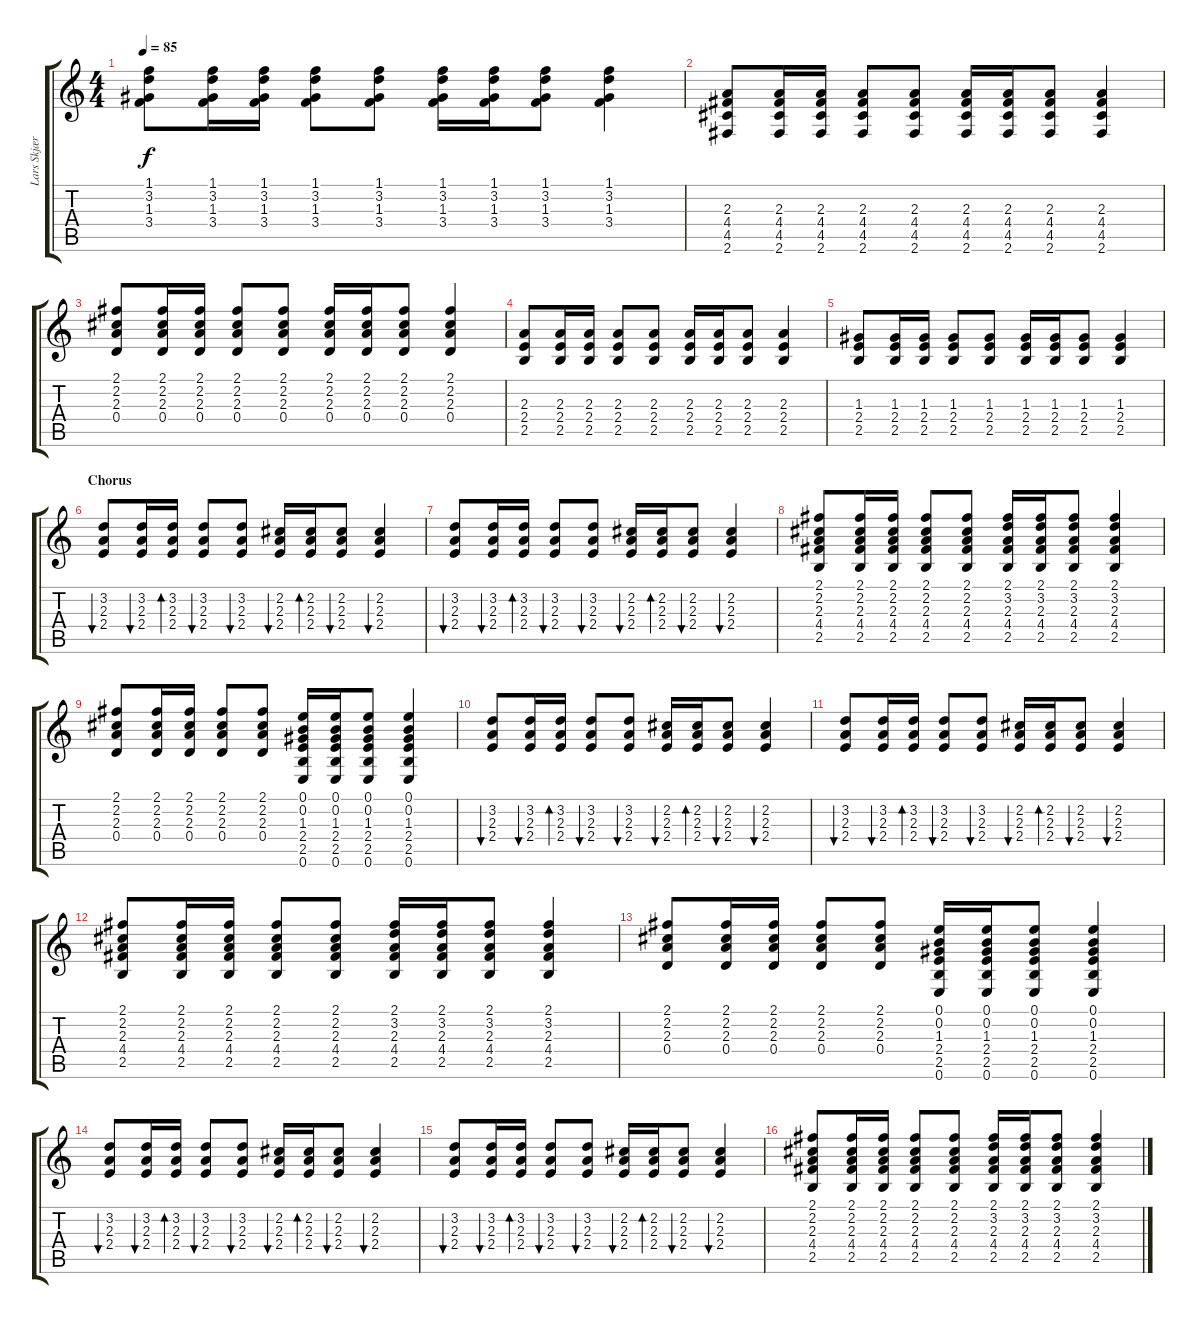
\track ("Lars Skjærbæk (Rytme Guitar)" "Lars Skjær") {instrument electricguitarjazz}
\staff {score tabs}
\tuning (E4 B3 G3 D3 A2 E2) {hide}
\ts (4 4)
\tempo 85
\clef g2
\ks c
(1.1 3.2 1.3 3.4).8{dy f} (1.1 3.2 1.3 3.4).16 (1.1 3.2 1.3 3.4).16 (1.1 3.2 1.3 3.4).8 (1.1 3.2 1.3 3.4).8 (1.1 3.2 1.3 3.4).16 (1.1 3.2 1.3 3.4).16 (1.1 3.2 1.3 3.4).8 (1.1 3.2 1.3 3.4).4 |
(2.3 4.4 4.5 2.6).8 (2.3 4.4 4.5 2.6).16 (2.3 4.4 4.5 2.6).16 (2.3 4.4 4.5 2.6).8 (2.3 4.4 4.5 2.6).8 (2.3 4.4 4.5 2.6).16 (2.3 4.4 4.5 2.6).16 (2.3 4.4 4.5 2.6).8 (2.3 4.4 4.5 2.6).4 |
(2.1 2.2 2.3 0.4).8 (2.1 2.2 2.3 0.4).16 (2.1 2.2 2.3 0.4).16 (2.1 2.2 2.3 0.4).8 (2.1 2.2 2.3 0.4).8 (2.1 2.2 2.3 0.4).16 (2.1 2.2 2.3 0.4).16 (2.1 2.2 2.3 0.4).8 (2.1 2.2 2.3 0.4).4 |
(2.3 2.4 2.5).8 (2.3 2.4 2.5).16 (2.3 2.4 2.5).16 (2.3 2.4 2.5).8 (2.3 2.4 2.5).8 (2.3 2.4 2.5).16 (2.3 2.4 2.5).16 (2.3 2.4 2.5).8 (2.3 2.4 2.5).4 |
(1.3 2.4 2.5).8 (1.3 2.4 2.5).16 (1.3 2.4 2.5).16 (1.3 2.4 2.5).8 (1.3 2.4 2.5).8 (1.3 2.4 2.5).16 (1.3 2.4 2.5).16 (1.3 2.4 2.5).8 (1.3 2.4 2.5).4 |
\section ("" "Chorus")
(3.2 2.3 2.4).8{bu 60} (3.2 2.3 2.4).16{bu 60} (3.2 2.3 2.4).16{bd 60} (3.2 2.3 2.4).8{bu 60} (3.2 2.3 2.4).8{bu 60} (2.2 2.3 2.4).16{bu 60} (2.2 2.3 2.4).16{bd 60} (2.2 2.3 2.4).8{bu 60} (2.2 2.3 2.4).4{bu 60} |
(3.2 2.3 2.4).8{bu 60} (3.2 2.3 2.4).16{bu 60} (3.2 2.3 2.4).16{bd 60} (3.2 2.3 2.4).8{bu 60} (3.2 2.3 2.4).8{bu 60} (2.2 2.3 2.4).16{bu 60} (2.2 2.3 2.4).16{bd 60} (2.2 2.3 2.4).8{bu 60} (2.2 2.3 2.4).4{bu 60} |
(2.1 2.2 2.3 4.4 2.5).8 (2.1 2.2 2.3 4.4 2.5).16 (2.1 2.2 2.3 4.4 2.5).16 (2.1 2.2 2.3 4.4 2.5).8 (2.1 2.2 2.3 4.4 2.5).8 (2.1 3.2 2.3 4.4 2.5).16 (2.1 3.2 2.3 4.4 2.5).16 (2.1 3.2 2.3 4.4 2.5).8 (2.1 3.2 2.3 4.4 2.5).4 |
(2.1 2.2 2.3 0.4).8 (2.1 2.2 2.3 0.4).16 (2.1 2.2 2.3 0.4).16 (2.1 2.2 2.3 0.4).8 (2.1 2.2 2.3 0.4).8 (0.1 0.2 1.3 2.4 2.5 0.6).16 (0.1 0.2 1.3 2.4 2.5 0.6).16 (0.1 0.2 1.3 2.4 2.5 0.6).8 (0.1 0.2 1.3 2.4 2.5 0.6).4 |
(3.2 2.3 2.4).8{bu 60} (3.2 2.3 2.4).16{bu 60} (3.2 2.3 2.4).16{bd 60} (3.2 2.3 2.4).8{bu 60} (3.2 2.3 2.4).8{bu 60} (2.2 2.3 2.4).16{bu 60} (2.2 2.3 2.4).16{bd 60} (2.2 2.3 2.4).8{bu 60} (2.2 2.3 2.4).4{bu 60} |
(3.2 2.3 2.4).8{bu 60} (3.2 2.3 2.4).16{bu 60} (3.2 2.3 2.4).16{bd 60} (3.2 2.3 2.4).8{bu 60} (3.2 2.3 2.4).8{bu 60} (2.2 2.3 2.4).16{bu 60} (2.2 2.3 2.4).16{bd 60} (2.2 2.3 2.4).8{bu 60} (2.2 2.3 2.4).4{bu 60} |
(2.1 2.2 2.3 4.4 2.5).8 (2.1 2.2 2.3 4.4 2.5).16 (2.1 2.2 2.3 4.4 2.5).16 (2.1 2.2 2.3 4.4 2.5).8 (2.1 2.2 2.3 4.4 2.5).8 (2.1 3.2 2.3 4.4 2.5).16 (2.1 3.2 2.3 4.4 2.5).16 (2.1 3.2 2.3 4.4 2.5).8 (2.1 3.2 2.3 4.4 2.5).4 |
(2.1 2.2 2.3 0.4).8 (2.1 2.2 2.3 0.4).16 (2.1 2.2 2.3 0.4).16 (2.1 2.2 2.3 0.4).8 (2.1 2.2 2.3 0.4).8 (0.1 0.2 1.3 2.4 2.5 0.6).16 (0.1 0.2 1.3 2.4 2.5 0.6).16 (0.1 0.2 1.3 2.4 2.5 0.6).8 (0.1 0.2 1.3 2.4 2.5 0.6).4 |
(3.2 2.3 2.4).8{bu 60} (3.2 2.3 2.4).16{bu 60} (3.2 2.3 2.4).16{bd 60} (3.2 2.3 2.4).8{bu 60} (3.2 2.3 2.4).8{bu 60} (2.2 2.3 2.4).16{bu 60} (2.2 2.3 2.4).16{bd 60} (2.2 2.3 2.4).8{bu 60} (2.2 2.3 2.4).4{bu 60} |
(3.2 2.3 2.4).8{bu 60} (3.2 2.3 2.4).16{bu 60} (3.2 2.3 2.4).16{bd 60} (3.2 2.3 2.4).8{bu 60} (3.2 2.3 2.4).8{bu 60} (2.2 2.3 2.4).16{bu 60} (2.2 2.3 2.4).16{bd 60} (2.2 2.3 2.4).8{bu 60} (2.2 2.3 2.4).4{bu 60} |
(2.1 2.2 2.3 4.4 2.5).8 (2.1 2.2 2.3 4.4 2.5).16 (2.1 2.2 2.3 4.4 2.5).16 (2.1 2.2 2.3 4.4 2.5).8 (2.1 2.2 2.3 4.4 2.5).8 (2.1 3.2 2.3 4.4 2.5).16 (2.1 3.2 2.3 4.4 2.5).16 (2.1 3.2 2.3 4.4 2.5).8 (2.1 3.2 2.3 4.4 2.5).4
